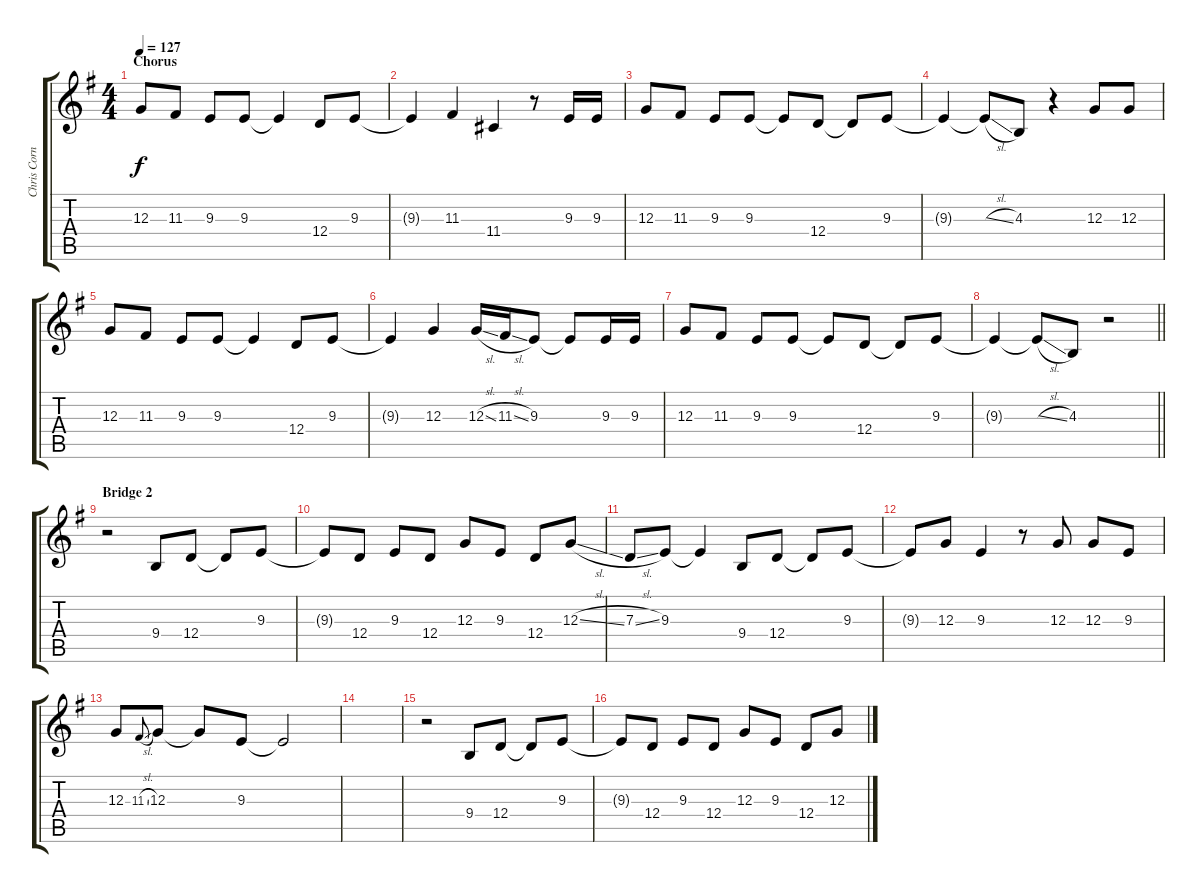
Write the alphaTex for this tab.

\track ("Chris Cornell" "Chris Corn") {instrument choiraahs}
\staff {score tabs}
\tuning (E4 B3 G3 D3 A2 E2) {hide}
\ts (4 4)
\section ("" "Chorus")
\tempo 127
\clef g2
\ks eminor
12.3.8{dy f} 11.3.8 9.3.8 9.3.8 9.3{t}.4 12.4.8 9.3.8 |
9.3{t}.4 11.3.4 11.4.4 r.8 9.3.16 9.3.16 |
12.3.8 11.3.8 9.3.8 9.3.8 9.3{t}.8 12.4.8 12.4{t}.8 9.3.8 |
9.3{t}.4 9.3{sl t}.8 4.3.8 r.4 12.3.8 12.3.8 |
12.3.8 11.3.8 9.3.8 9.3.8 9.3{t}.4 12.4.8 9.3.8 |
9.3{t}.4 12.3.4 12.3{sl}.16 11.3{sl}.16 9.3.8 9.3{t}.8 9.3.16 9.3.16 |
12.3.8 11.3.8 9.3.8 9.3.8 9.3{t}.8 12.4.8 12.4{t}.8 9.3.8 |
\barLineRight lightlight
9.3{t}.4 9.3{sl t}.8 4.3.8 r.2 |
\section ("" "Bridge 2")
r.2 9.4.8 12.4.8 12.4{t}.8 9.3.8 |
9.3{t}.8 12.4.8 9.3.8 12.4.8 12.3.8 9.3.8 12.4.8 12.3{sl}.8 |
7.3{sl}.8 9.3.8 9.3{t}.4 9.4.8 12.4.8 12.4{t}.8 9.3.8 |
9.3{t}.8 12.3.8 9.3.4 r.8 12.3.8 12.3.8 9.3.8 |
12.3.8 11.3{sl}.8{gr onbeat} 12.3.8 12.3{t}.8 9.3.8 9.3{t}.2 |
|
r.2 9.4.8 12.4.8 12.4{t}.8 9.3.8 |
9.3{t}.8 12.4.8 9.3.8 12.4.8 12.3.8 9.3.8 12.4.8 12.3{sl}.8
